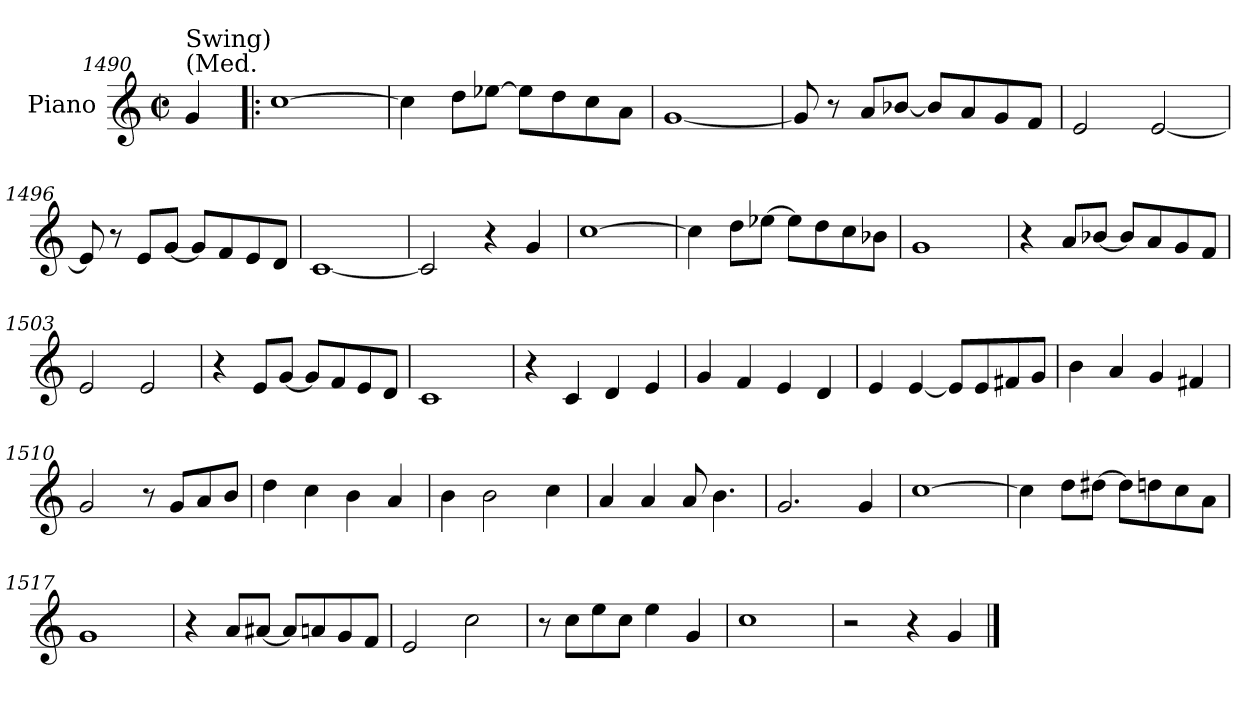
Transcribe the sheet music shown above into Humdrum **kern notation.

**kern
*part1
*staff1
*I"Piano
*I'Pno.
!!LO:PB:g=z
*clefG2
*k[]
*M2/2
*met(c|)
=1490
!LO:TX:a:t=(Med.
!LO:TX:t=Swing)
4g/
=1491!|:
[1cc
=1492
4cc\]
8dd\L
[8ee-X\J
8ee-\L]
8dd\
8cc\
8a\J
=1493
[1g
=1494
8g/]
8r
8a/L
[8b-X/J
8b-/L]
8a/
8g/
8f/J
!!LO:LB:g=z
=1495
2e/
[2e/
=1496
8e/]
8r
8e/L
[8g/J
8g/L]
8f/
8e/
8d/J
=1497
[1c
=1498
2c/]
4r
4g/
!!LO:LB:g=z
=1499
[1cc
=1500
4cc\]
8dd\L
[8ee-X\J
8ee-\L]
8dd\
8cc\
8b-X\J
=1501
1g
=1502
4r
8a/L
[8b-X/J
8b-/L]
8a/
8g/
8f/J
!!LO:LB:g=z
=1503
2e/
2e/
=1504
4r
8e/L
[8g/J
8g/L]
8f/
8e/
8d/J
=1505
1c
=1506
4r
4c/
4d/
4e/
!!LO:LB:g=z
=1507
4g/
4f/
4e/
4d/
=1508
4e/
[4e/
8e/L]
8e/
8f#X/
8g/J
=1509
4b\
4a/
4g/
4f#X/
=1510
2g/
8r
8g/L
8a/
8b/J
!!LO:LB:g=z
=1511
4dd\
4cc\
4b\
4a/
=1512
4b\
2b\
4cc\
=1513
4a/
4a/
8a/
4.b\
=1514
2.g/
4g/
!!LO:LB:g=z
=1515
[1cc
=1516
4cc\]
8dd\L
[8dd#X\J
8dd#\L]
8ddn\
8cc\
8a\J
=1517
1g
=1518
4r
8a/L
[8a#X/J
8a#/L]
8an/
8g/
8f/J
!!LO:LB:g=z
=1519
2e/
2cc\
=1520
8r
8cc\L
8ee\
8cc\J
4ee\
4g/
=1521
1cc
=1522
2r
4r
4g/
==
*-
